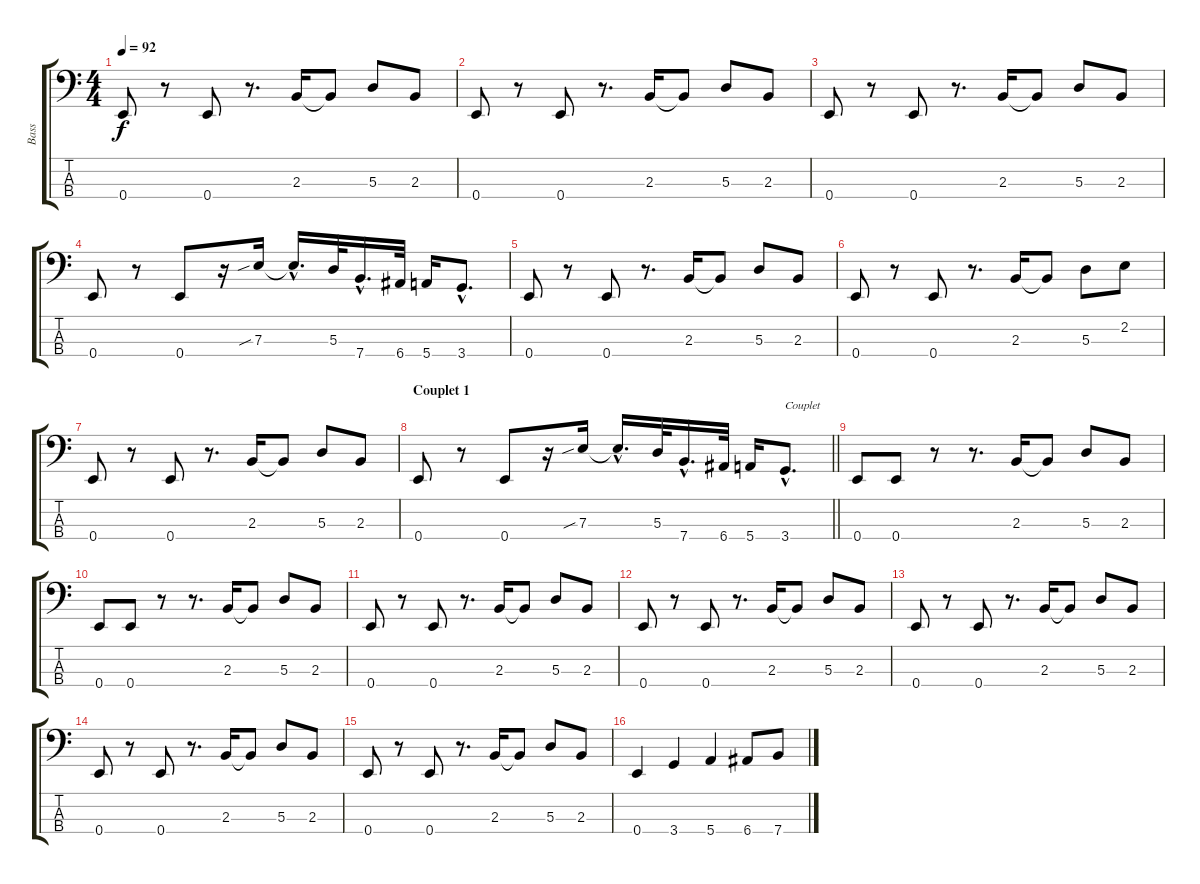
\track ("Bass" "Bass") {instrument electricbassfinger}
\staff {score tabs}
\tuning (G2 D2 A1 E1) {hide}
\ts (4 4)
\tempo 92
\clef f4
\ks c
0.4.8{dy f instrument electricbassfinger} r.8 0.4.8 r.8{d} 2.3.16 2.3{t}.8 5.3.8 2.3.8 |
0.4.8 r.8 0.4.8 r.8{d} 2.3.16 2.3{t}.8 5.3.8 2.3.8 |
0.4.8 r.8 0.4.8 r.8{d} 2.3.16 2.3{t}.8 5.3.8 2.3.8 |
0.4.8 r.8 0.4.8 r.16 7.3{sib}.16 7.3{hac t}.16{d} 5.3.32 7.4{hac}.16{d} 6.4.32 5.4.16 3.4{hac}.8{d} |
\section ("" "")
0.4.8 r.8 0.4.8 r.8{d} 2.3.16 2.3{t}.8 5.3.8 2.3.8 |
0.4.8 r.8 0.4.8 r.8{d} 2.3.16 2.3{t}.8 5.3.8 2.2.8 |
0.4.8 r.8 0.4.8 r.8{d} 2.3.16 2.3{t}.8 5.3.8 2.3.8 |
\section ("" "Couplet 1")
\barLineRight lightlight
0.4.8 r.8 0.4.8 r.16 7.3{sib}.16 7.3{hac t}.16{d} 5.3.32 7.4{hac}.16{d} 6.4.32 5.4.16 3.4{hac}.8{d txt "Couplet "} |
0.4.8 0.4.8 r.8 r.8{d} 2.3.16 2.3{t}.8 5.3.8 2.3.8 |
0.4.8 0.4.8 r.8 r.8{d} 2.3.16 2.3{t}.8 5.3.8 2.3.8 |
0.4.8 r.8 0.4.8 r.8{d} 2.3.16 2.3{t}.8 5.3.8 2.3.8 |
0.4.8 r.8 0.4.8 r.8{d} 2.3.16 2.3{t}.8 5.3.8 2.3.8 |
0.4.8 r.8 0.4.8 r.8{d} 2.3.16 2.3{t}.8 5.3.8 2.3.8 |
0.4.8 r.8 0.4.8 r.8{d} 2.3.16 2.3{t}.8 5.3.8 2.3.8 |
0.4.8 r.8 0.4.8 r.8{d} 2.3.16 2.3{t}.8 5.3.8 2.3.8 |
0.4.4 3.4.4 5.4.4 6.4.8 7.4.8
